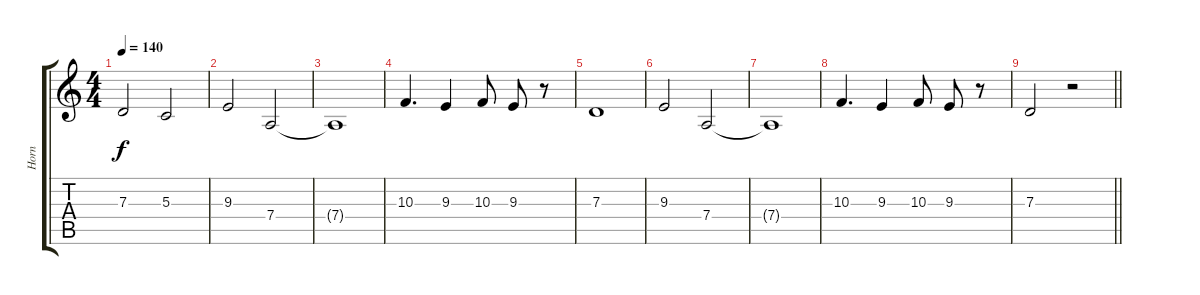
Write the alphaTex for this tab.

\track ("Horn" "Horn") {instrument frenchhorn}
\staff {score tabs}
\tuning (E4 B3 G3 D3 A2 E2) {hide}
\ts (4 4)
\tempo 140
\clef g2
\ks aminor
7.3.2{dy f} 5.3.2 |
9.3.2 7.4.2 |
7.4{t}.1 |
10.3.4{d} 9.3.4 10.3.8 9.3.8 r.8 |
7.3.1 |
9.3.2 7.4.2 |
7.4{t}.1 |
10.3.4{d} 9.3.4 10.3.8 9.3.8 r.8 |
\barLineRight lightlight
7.3.2 r.2
